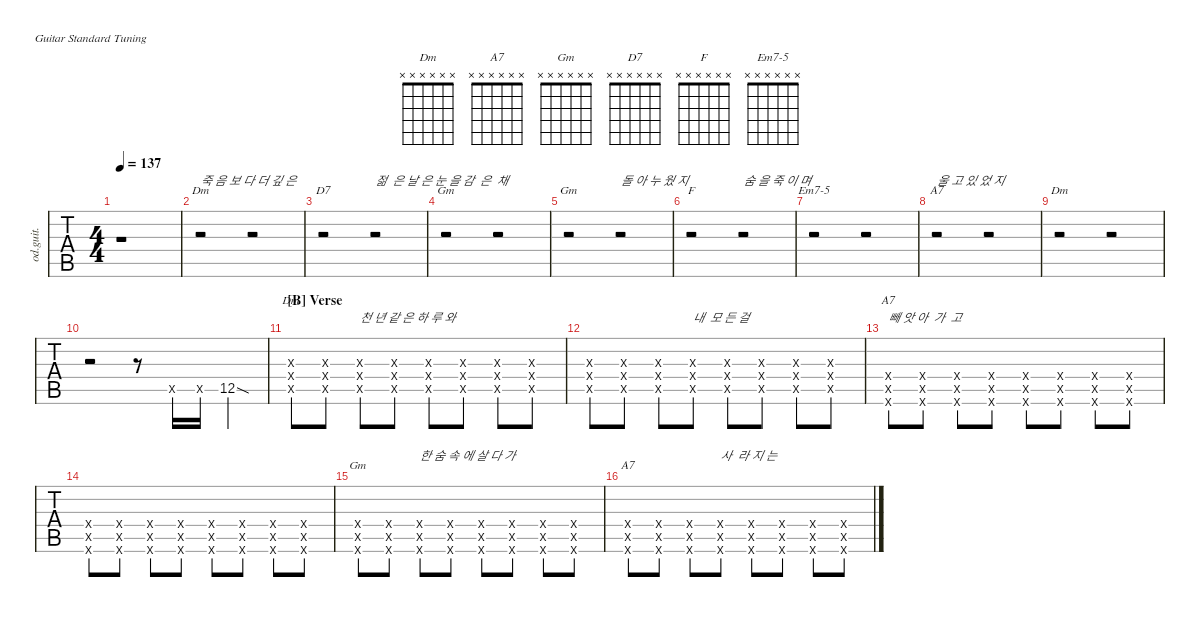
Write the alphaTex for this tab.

\defaultSystemsLayout 4
\hideDynamics
\bracketExtendMode nobrackets
\track ("Guitar3" "od.guit.") {instrument overdrivenguitar}
\staff {tabs}
\tuning (E4 B3 G3 D3 A2 E2)
\chord ("Dm" x x x x x x)
\chord ("A7" x x x x x x)
\chord ("Gm" x x x x x x)
\chord ("D7" x x x x x x)
\chord ("F" x x x x x x)
\chord ("Em7-5" x x x x x x)
\ts (4 4)
\tempo 137
\clef g2
\ks f
r.1{dy mf} |
r.2{ch "Dm" txt "죽 음 보 다 더 깊 은"} r.2 |
r.2{ch "D7"} r.2{txt "젊  은 날 은 눈 을 감  은  채"} |
r.2{ch "Gm"} r.2 |
r.2{ch "Gm"} r.2{txt "돌 아 누 웠 지"} |
r.2{ch "F"} r.2{txt "숨 을 죽 이 며"} |
r.2{ch "Em7-5"} r.2 |
r.2{ch "A7" txt "울 고 있 었 지"} r.2 |
r.2{ch "Dm"} r.2 |
r.2 r.8 12.5{x acc forcenatural}.16 12.5{x acc forcenatural}.16 12.5{sod acc forcenatural}.4 |
\section ("B" "Verse")
(5.5{x acc forcenatural} 7.4{x acc forcenatural} 7.3{x acc forcenatural}).8{ch "Dm"} (5.5{x acc forcenatural} 7.4{x acc forcenatural} 7.3{x acc forcenatural}).8 (5.5{x acc forcenatural} 7.4{x acc forcenatural} 7.3{x acc forcenatural}).8{txt "천 년 같 은 하 루 와"} (5.5{x acc forcenatural} 7.4{x acc forcenatural} 7.3{x acc forcenatural}).8 (5.5{x acc forcenatural} 7.4{x acc forcenatural} 7.3{x acc forcenatural}).8 (5.5{x acc forcenatural} 7.4{x acc forcenatural} 7.3{x acc forcenatural}).8 (5.5{x acc forcenatural} 7.4{x acc forcenatural} 7.3{x acc forcenatural}).8 (5.5{x acc forcenatural} 7.4{x acc forcenatural} 7.3{x acc forcenatural}).8 |
(5.5{x acc forcenatural} 7.4{x acc forcenatural} 7.3{x acc forcenatural}).8 (5.5{x acc forcenatural} 7.4{x acc forcenatural} 7.3{x acc forcenatural}).8 (5.5{x acc forcenatural} 7.4{x acc forcenatural} 7.3{x acc forcenatural}).8 (5.5{x acc forcenatural} 7.4{x acc forcenatural} 7.3{x acc forcenatural}).8{txt "내  모 든 걸"} (5.5{x acc forcenatural} 7.4{x acc forcenatural} 7.3{x acc forcenatural}).8 (5.5{x acc forcenatural} 7.4{x acc forcenatural} 7.3{x acc forcenatural}).8 (5.5{x acc forcenatural} 7.4{x acc forcenatural} 7.3{x acc forcenatural}).8 (5.5{x acc forcenatural} 7.4{x acc forcenatural} 7.3{x acc forcenatural}).8 |
(5.6{x acc forcenatural} 7.5{x acc forcenatural} 7.4{x acc forcenatural}).8{ch "A7" txt "빼 앗 아  가  고"} (5.6{x acc forcenatural} 7.5{x acc forcenatural} 7.4{x acc forcenatural}).8 (5.6{x acc forcenatural} 7.5{x acc forcenatural} 7.4{x acc forcenatural}).8 (5.6{x acc forcenatural} 7.5{x acc forcenatural} 7.4{x acc forcenatural}).8 (5.6{x acc forcenatural} 7.5{x acc forcenatural} 7.4{x acc forcenatural}).8 (5.6{x acc forcenatural} 7.5{x acc forcenatural} 7.4{x acc forcenatural}).8 (5.6{x acc forcenatural} 7.5{x acc forcenatural} 7.4{x acc forcenatural}).8 (5.6{x acc forcenatural} 7.5{x acc forcenatural} 7.4{x acc forcenatural}).8 |
(5.6{x acc forcenatural} 7.5{x acc forcenatural} 7.4{x acc forcenatural}).8 (5.6{x acc forcenatural} 7.5{x acc forcenatural} 7.4{x acc forcenatural}).8 (5.6{x acc forcenatural} 7.5{x acc forcenatural} 7.4{x acc forcenatural}).8 (5.6{x acc forcenatural} 7.5{x acc forcenatural} 7.4{x acc forcenatural}).8 (5.6{x acc forcenatural} 7.5{x acc forcenatural} 7.4{x acc forcenatural}).8 (5.6{x acc forcenatural} 7.5{x acc forcenatural} 7.4{x acc forcenatural}).8 (5.6{x acc forcenatural} 7.5{x acc forcenatural} 7.4{x acc forcenatural}).8 (5.6{x acc forcenatural} 7.5{x acc forcenatural} 7.4{x acc forcenatural}).8 |
(3.6{x acc forcenatural} 5.5{x acc forcenatural} 5.4{x acc forcenatural}).8{ch "Gm"} (3.6{x acc forcenatural} 5.5{x acc forcenatural} 5.4{x acc forcenatural}).8 (3.6{x acc forcenatural} 5.5{x acc forcenatural} 5.4{x acc forcenatural}).8{txt "한 숨 속 에 살 다 가"} (3.6{x acc forcenatural} 5.5{x acc forcenatural} 5.4{x acc forcenatural}).8 (3.6{x acc forcenatural} 5.5{x acc forcenatural} 5.4{x acc forcenatural}).8 (3.6{x acc forcenatural} 5.5{x acc forcenatural} 5.4{x acc forcenatural}).8 (3.6{x acc forcenatural} 5.5{x acc forcenatural} 5.4{x acc forcenatural}).8 (3.6{x acc forcenatural} 5.5{x acc forcenatural} 5.4{x acc forcenatural}).8 |
(5.6{x acc forcenatural} 7.5{x acc forcenatural} 7.4{x acc forcenatural}).8{ch "A7"} (5.6{x acc forcenatural} 7.5{x acc forcenatural} 7.4{x acc forcenatural}).8 (5.6{x acc forcenatural} 7.5{x acc forcenatural} 7.4{x acc forcenatural}).8 (5.6{x acc forcenatural} 7.5{x acc forcenatural} 7.4{x acc forcenatural}).8{txt "사  라 지 는"} (5.6{x acc forcenatural} 7.5{x acc forcenatural} 7.4{x acc forcenatural}).8 (5.6{x acc forcenatural} 7.5{x acc forcenatural} 7.4{x acc forcenatural}).8 (5.6{x acc forcenatural} 7.5{x acc forcenatural} 7.4{x acc forcenatural}).8 (5.6{x acc forcenatural} 7.5{x acc forcenatural} 7.4{x acc forcenatural}).8
